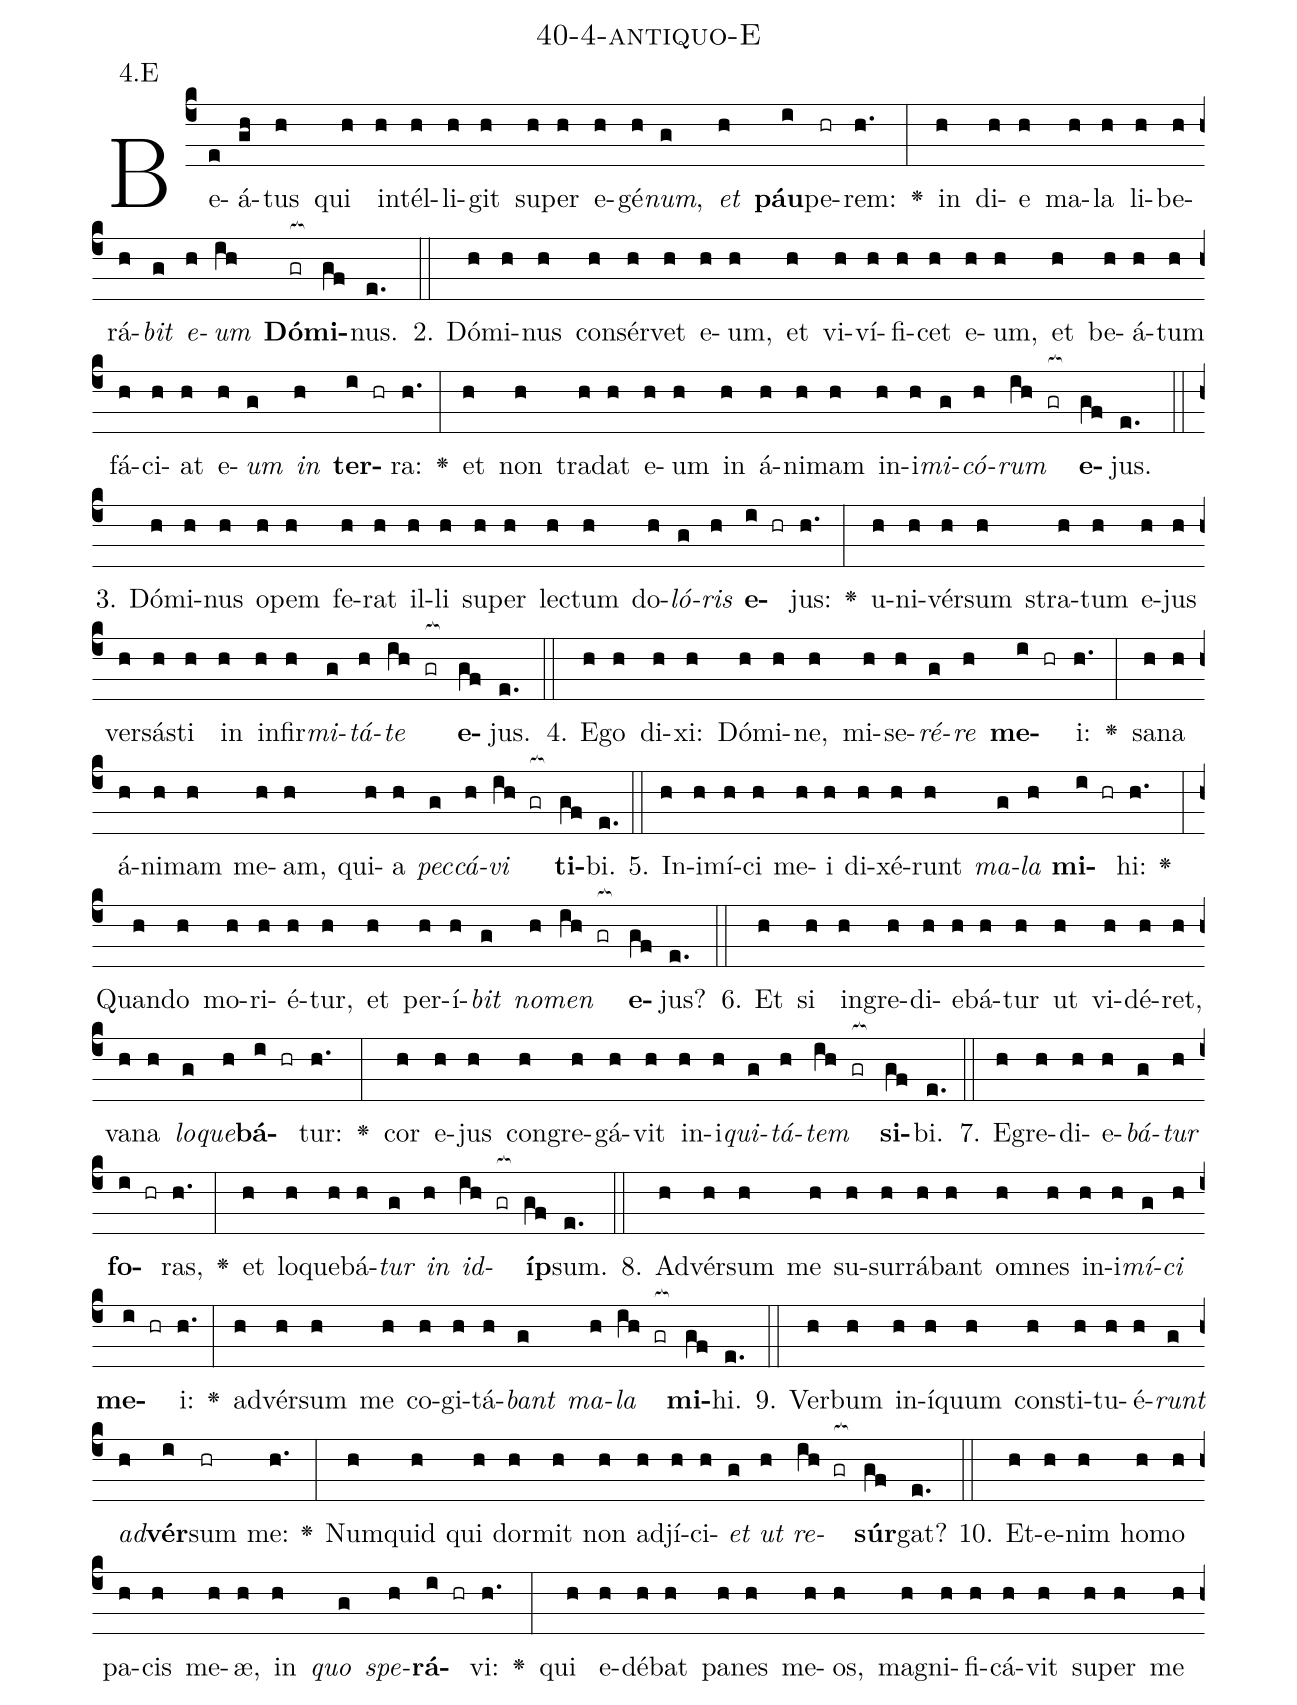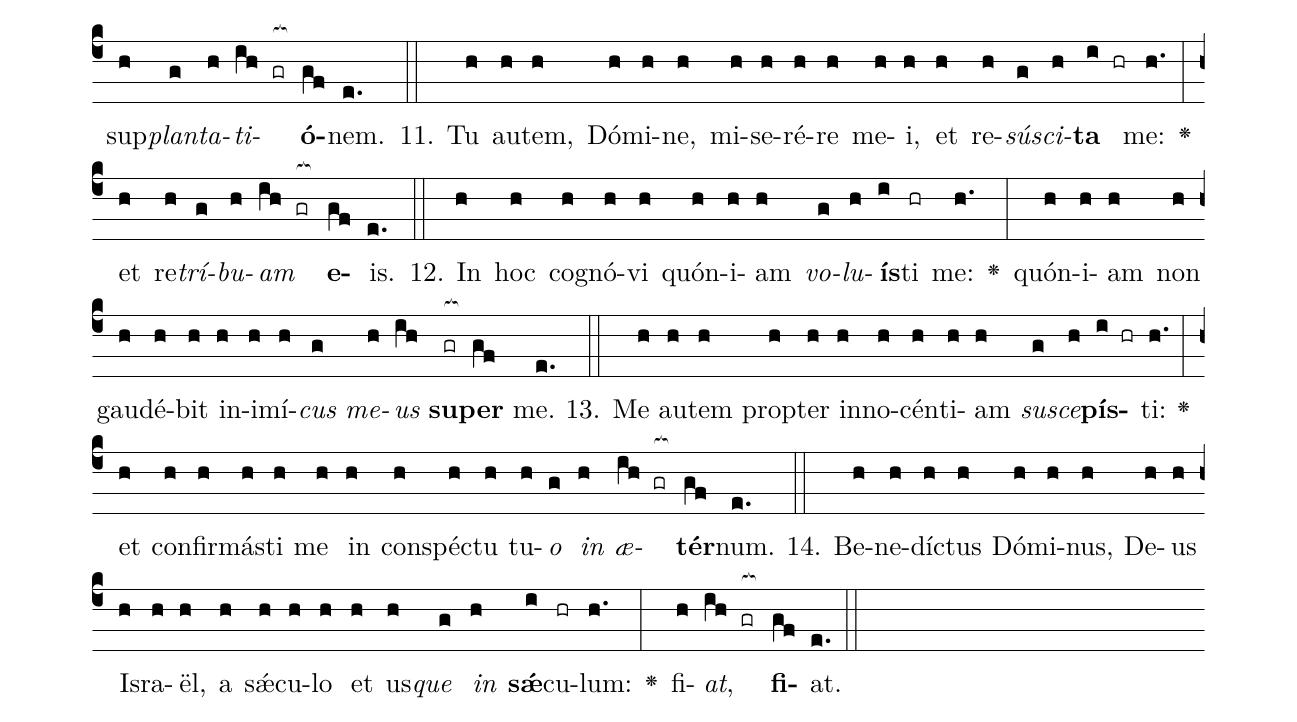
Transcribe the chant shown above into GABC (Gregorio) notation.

name: 40-4-antiquo-E;
annotation: 4.E;
%%
(c4)Be(e)á(gh)tus(h) qui(h) in(h)tél(h)li(h)git(h) su(h)per(h) e(h)gé(h)<i>num</i>,(g) <i>et</i>(h) <b>páu</b>(i)pe(hr)rem:(h.) <v>\greheightstar</v>(:) in(h) di(h)e(h) ma(h)la(h) li(h)be(h)rá(h)<i>bit</i>(g) <i>e</i>(h)<i>um</i>(ih) <b>Dó</b>(gr[ocb:1{])<b>mi</b>(gf[ocb:0}])nus.(e.) (::)
2. Dó(h)mi(h)nus(h) con(h)sér(h)vet(h) e(h)um,(h) et(h) vi(h)ví(h)fi(h)cet(h) e(h)um,(h) et(h) be(h)á(h)tum(h) fá(h)ci(h)at(h) e(h)<i>um</i>(g) <i>in</i>(h) <b>ter</b>(i hr)ra:(h.) <v>\greheightstar</v>(:) et(h) non(h) tra(h)dat(h) e(h)um(h) in(h) á(h)ni(h)mam(h) in(h)i(h)<i>mi</i>(g)<i>có</i>(h)<i>rum</i>(ih gr[ocb:1{]) <b>e</b>(gf[ocb:0}])jus.(e.) (::)
3. Dó(h)mi(h)nus(h) o(h)pem(h) fe(h)rat(h) il(h)li(h) su(h)per(h) lec(h)tum(h) do(h)<i>ló</i>(g)<i>ris</i>(h) <b>e</b>(i hr)jus:(h.) <v>\greheightstar</v>(:) u(h)ni(h)vér(h)sum(h) stra(h)tum(h) e(h)jus(h) ver(h)sás(h)ti(h) in(h) in(h)fir(h)<i>mi</i>(g)<i>tá</i>(h)<i>te</i>(ih gr[ocb:1{]) <b>e</b>(gf[ocb:0}])jus.(e.) (::)
4. E(h)go(h) di(h)xi:(h) Dó(h)mi(h)ne,(h) mi(h)se(h)<i>ré</i>(g)<i>re</i>(h) <b>me</b>(i hr)i:(h.) <v>\greheightstar</v>(:) sa(h)na(h) á(h)ni(h)mam(h) me(h)am,(h) qui(h)a(h) <i>pec</i>(g)<i>cá</i>(h)<i>vi</i>(ih gr[ocb:1{]) <b>ti</b>(gf[ocb:0}])bi.(e.) (::)
5. In(h)i(h)mí(h)ci(h) me(h)i(h) di(h)xé(h)runt(h) <i>ma</i>(g)<i>la</i>(h) <b>mi</b>(i hr)hi:(h.) <v>\greheightstar</v>(:) Quan(h)do(h) mo(h)ri(h)é(h)tur,(h) et(h) per(h)í(h)<i>bit</i>(g) <i>no</i>(h)<i>men</i>(ih gr[ocb:1{]) <b>e</b>(gf[ocb:0}])jus?(e.) (::)
6. Et(h) si(h) in(h)gre(h)di(h)e(h)bá(h)tur(h) ut(h) vi(h)dé(h)ret,(h) va(h)na(h) <i>lo</i>(g)<i>que</i>(h)<b>bá</b>(i hr)tur:(h.) <v>\greheightstar</v>(:) cor(h) e(h)jus(h) con(h)gre(h)gá(h)vit(h) in(h)i(h)<i>qui</i>(g)<i>tá</i>(h)<i>tem</i>(ih gr[ocb:1{]) <b>si</b>(gf[ocb:0}])bi.(e.) (::)
7. E(h)gre(h)di(h)e(h)<i>bá</i>(g)<i>tur</i>(h) <b>fo</b>(i hr)ras,(h.) <v>\greheightstar</v>(:) et(h) lo(h)que(h)bá(h)<i>tur</i>(g) <i>in</i>(h) <i>id</i>(ih gr[ocb:1{])<b>íp</b>(gf[ocb:0}])sum.(e.) (::)
8. Ad(h)vér(h)sum(h) me(h) su(h)sur(h)rá(h)bant(h) om(h)nes(h) in(h)i(h)<i>mí</i>(g)<i>ci</i>(h) <b>me</b>(i hr)i:(h.) <v>\greheightstar</v>(:) ad(h)vér(h)sum(h) me(h) co(h)gi(h)tá(h)<i>bant</i>(g) <i>ma</i>(h)<i>la</i>(ih gr[ocb:1{]) <b>mi</b>(gf[ocb:0}])hi.(e.) (::)
9. Ver(h)bum(h) in(h)í(h)quum(h) con(h)sti(h)tu(h)é(h)<i>runt</i>(g) <i>ad</i>(h)<b>vér</b>(i)sum(hr) me:(h.) <v>\greheightstar</v>(:) Num(h)quid(h) qui(h) dor(h)mit(h) non(h) ad(h)jí(h)ci(h)<i>et</i>(g) <i>ut</i>(h) <i>re</i>(ih gr[ocb:1{])<b>súr</b>(gf[ocb:0}])gat?(e.) (::)
10. Et(h)e(h)nim(h) ho(h)mo(h) pa(h)cis(h) me(h)æ,(h) in(h) <i>quo</i>(g) <i>spe</i>(h)<b>rá</b>(i hr)vi:(h.) <v>\greheightstar</v>(:) qui(h) e(h)dé(h)bat(h) pa(h)nes(h) me(h)os,(h) ma(h)gni(h)fi(h)cá(h)vit(h) su(h)per(h) me(h) sup(h)<i>plan</i>(g)<i>ta</i>(h)<i>ti</i>(ih gr[ocb:1{])<b>ó</b>(gf[ocb:0}])nem.(e.) (::)
11. Tu(h) au(h)tem,(h) Dó(h)mi(h)ne,(h) mi(h)se(h)ré(h)re(h) me(h)i,(h) et(h) re(h)<i>sú</i>(g)<i>sci</i>(h)<b>ta</b>(i hr) me:(h.) <v>\greheightstar</v>(:) et(h) re(h)<i>trí</i>(g)<i>bu</i>(h)<i>am</i>(ih gr[ocb:1{]) <b>e</b>(gf[ocb:0}])is.(e.) (::)
12. In(h) hoc(h) co(h)gnó(h)vi(h) quón(h)i(h)am(h) <i>vo</i>(g)<i>lu</i>(h)<b>ís</b>(i)ti(hr) me:(h.) <v>\greheightstar</v>(:) quón(h)i(h)am(h) non(h) gau(h)dé(h)bit(h) in(h)i(h)mí(h)<i>cus</i>(g) <i>me</i>(h)<i>us</i>(ih) <b>su</b>(gr[ocb:1{])<b>per</b>(gf[ocb:0}]) me.(e.) (::)
13. Me(h) au(h)tem(h) prop(h)ter(h) in(h)no(h)cén(h)ti(h)am(h) <i>su</i>(g)<i>sce</i>(h)<b>pís</b>(i hr)ti:(h.) <v>\greheightstar</v>(:) et(h) con(h)fir(h)más(h)ti(h) me(h) in(h) con(h)spéc(h)tu(h) tu(h)<i>o</i>(g) <i>in</i>(h) <i>æ</i>(ih gr[ocb:1{])<b>tér</b>(gf[ocb:0}])num.(e.) (::)
14. Be(h)ne(h)díc(h)tus(h) Dó(h)mi(h)nus,(h) De(h)us(h) Is(h)ra(h)ël,(h) a(h) sǽ(h)cu(h)lo(h) et(h) us(h)<i>que</i>(g) <i>in</i>(h) <b>sǽ</b>(i)cu(hr)lum:(h.) <v>\greheightstar</v>(:) fi(h)<i>at</i>,(ih gr[ocb:1{]) <b>fi</b>(gf[ocb:0}])at.(e.) (::)
